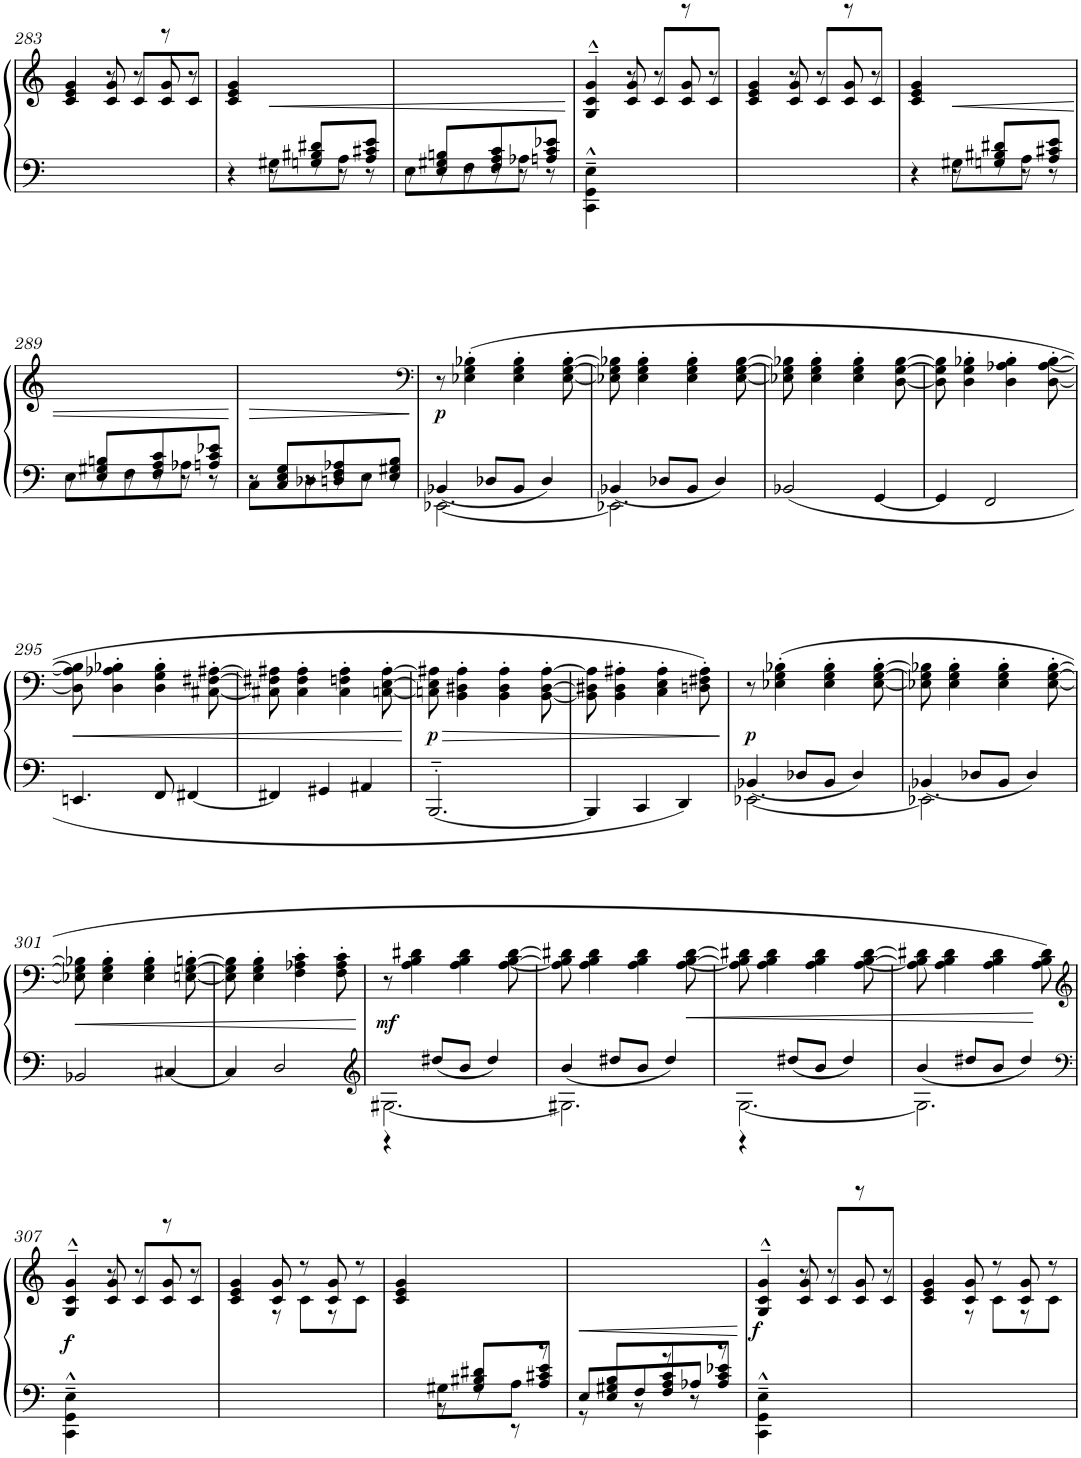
**kern	**kern	**dynam
*part1	*part1	*part1
*staff2	*staff1	*staff1/2
*I"Piano	*	*
*I'Pno.	*	*
!!LO:PB:g=z
*clefF4	*clefG2	*
*k[]	*k[]	*
*M6/8	*M6/8	*
=283	=283	=283
*	*^	*
4ryy	4c/ 4e/ 4g/	4.ryy	.
8r	8c/ 8g/	.	.
8ryy	8r	8c/L	.
8r	8c/ 8g/	8ryy	.
8ryy	8r	8c/J	.
*	*v	*v	*
=284	=284	=284
*^	*	*
4.ryy	4r	4c/ 4e/ 4g/	.
!	!	!	!LO:HP:b
.	8G#X\L	8r	<
8Gn/ 8B#X/ 8d#X/L	8r	8ryy	.
8ryy	8A\J	8r	.
8A/ 8c#X/ 8e/J	8r	8ryy	.
=285	=285	=285	=285
8ryy	8E\L	8r	.
8E/ 8G#X/ 8Bn/L	8r	8ryy	.
8ryy	8F\	8r	.
8F/ 8A/ 8c/	8r	8ryy	.
8ryy	8A-X\J	8r	.
8An/ 8c/ 8e-X/J	8r	8ryy	.
*v	*v	*	*
.	.	[
=286	=286	=286
*	*^	*
4CC\~^^ 4GG\~^^ 4E\~^^	4G/~>^^ 4c/~>^^ 4g/~>^^	4.ryy	.
8r	8c/ 8g/	.	.
8ryy	8r	8c/L	.
8r	8c/ 8g/	8ryy	.
8ryy	8r	8c/J	.
=287	=287	=287	=287
4ryy	4c/ 4e/ 4g/	4.ryy	.
8r	8c/ 8g/	.	.
8ryy	8r	8c/L	.
8r	8c/ 8g/	8ryy	.
8ryy	8r	8c/J	.
*	*v	*v	*
=288	=288	=288
*^	*	*
4.ryy	4r	4c/ 4e/ 4g/	.
!	!	!	!LO:HP:b
.	8G#X\L	8r	<
8Gn/ 8B#X/ 8d#X/L	8r	8ryy	.
8ryy	8A\J	8r	.
8A/ 8c#X/ 8e/J	8r	8ryy	.
!!LO:LB:g=z
=289	=289	=289	=289
8ryy	8E\L	8r	.
8E/ 8G#X/ 8Bn/L	8r	8ryy	.
8ryy	8F\	8r	.
8F/ 8A/ 8c/	8r	8ryy	.
8ryy	8A-X\J	8r	.
8An/ 8c/ 8e-X/J	8r	8ryy	.
*v	*v	*	*
.	.	[
=290	=290	=290
*^	*	*
!	!	!	!LO:HP:b
8ryy	8C\L	8r	>
8C/ 8E/ 8G/L	8r	8ryy	.
8ryy	8D-X\	8r	.
8Dn/ 8F/ 8A-X/	8r	8ryy	.
8ryy	8E\J	8r	.
8E/ 8G#X/ 8B/J	8r	8ryy	.
*v	*v	*	*
.	.	]
=291	=291	=291
*	*clefF4	*
*^	*	*
!	!	!	!LO:DY:b
[2.EE-X\	4BB-X/	8r	p
.	.	(4E-X\' 4G\' 4B-X\'	.
.	8D-X/L	.	.
.	8BB-/J	4E-\' 4G\' 4B-\'	.
.	4D-/	.	.
.	.	[8E-\' [8G\' [8B-\'	.
=292	=292	=292	=292
2.EE-X\]	4BB-X/	8E-X\] 8G\] 8B-X\]	.
.	.	4E-\' 4G\' 4B-\'	.
.	8D-X/L	.	.
.	8BB-/J	4E-\' 4G\' 4B-\'	.
.	4D-/	.	.
.	.	[8E-\ [8G\ [8B-\	.
*v	*v	*	*
=293	=293	=293
2BB-X/	8E-X\] 8G\] 8B-X\]	.
.	4E-\' 4G\' 4B-\'	.
.	4E-\' 4G\' 4B-\'	.
[4GG/	.	.
.	[8D\ [8G\ [8B-\	.
=294	=294	=294
4GG/]	8D\] 8G\] 8B-\]	.
.	4D\' 4G\' 4B-X\'	.
2FF/	.	.
.	4D\' 4A-X\' 4B-\'	.
.	[8D\' [8A-\' [8B-\'	.
!!LO:LB:g=z
=295	=295	=295
!	!	!LO:HP:b
4.EEn/	8D\] 8A-\] 8B-\]	<
.	4D\' 4A-X\' 4B-X\'	.
8FF/	4D\' 4G\' 4B-\'	.
[4FF#X/	.	.
.	[8C#X\' [8F#X\' [8A#X\'	.
=296	=296	=296
4FF#X/]	8C#X\] 8F#X\] 8A#X\]	.
.	4C#\' 4F#\' 4A#\'	.
4GG#X/	.	.
.	4C#\' 4Fn\' 4A#\'	.
4AA#X/	.	.
.	[8Cn\' [8E\' [8A#\'	.
.	.	[
=297	=297	=297
!	!	!LO:HP:b
!	!	!LO:DY:n=1:b
[2.BBB'>~>/	8Cn\] 8E\] 8A#X\]	> p
.	4BB\' 4D#X\' 4A#\'	.
.	4BB\' 4D#\' 4A#\'	.
.	[8BB\' [8D#\' [8A#\'	.
=298	=298	=298
4BBB/]	8BB\] 8D#X\] 8A#\]	.
.	4BB\' 4D#\' 4A#X\'	.
4CC/	.	.
.	4C\' 4E\' 4A#\'	.
4DD/	.	.
.	8Dn\' 8F#X\' 8A#\')	.
.	.	]
=299	=299	=299
*^	*	*
!	!	!	!LO:DY:b
[2.EE-X\	4BB-X/	8r	p
.	.	(4E-X\' 4G\' 4B-X\'	.
.	8D-X/L	.	.
.	8BB-/J	4E-\' 4G\' 4B-\'	.
.	4D-/	.	.
.	.	[8E-\' [8G\' [8B-\'	.
=300	=300	=300	=300
2.EE-X\]	4BB-X/	8E-X\] 8G\] 8B-X\]	.
.	.	4E-\' 4G\' 4B-\'	.
.	8D-X/L	.	.
.	8BB-/J	4E-\' 4G\' 4B-\'	.
.	4D-/	.	.
.	.	[8E-\' [8G\' [8B-\'	.
*v	*v	*	*
!!LO:LB:g=z
=301	=301	=301
!	!	!LO:HP:b
2BB-X/	8E-X\] 8G\] 8B-X\]	<
.	4E-\' 4G\' 4B-\'	.
.	4E-\' 4G\' 4B-\'	.
[4C#X/	.	.
.	[8En\' [8G\' [8Bn\'	.
=302	=302	=302
4C#/]	8E\] 8G\] 8B\]	.
.	4E\' 4G\' 4B\'	.
2D/	.	.
.	4F\' 4A-X\' 4c\'	.
.	8F\' 8A-\' 8c\'	.
.	.	[
=303	=303	=303
*clefG2	*	*
*^	*	*
!	!	!	!LO:DY:b
[2.G#X\	4r	8r	mf
.	.	4A\ 4B\ 4d#X\	.
.	8dd#X/L	.	.
.	8b/J	4A\ 4B\ 4d#\	.
.	4dd#/	.	.
.	.	[8A\ [8B\ [8d#\	.
=304	=304	=304	=304
2.G#X\]	4b/	8A\] 8B\] 8d#X\]	.
.	.	4A\ 4B\ 4d#\	.
.	8dd#X/L	.	.
.	8b/J	4A\ 4B\ 4d#\	.
.	4dd#/	.	.
!	!	!	!LO:HP:b
.	.	[8A\ [8B\ [8d#\	<
=305	=305	=305	=305
[2.G\	4r	8A\] 8B\] 8d#X\]	.
.	.	4A\ 4B\ 4d#\	.
.	8dd#X/L	.	.
.	8b/J	4A\ 4B\ 4d#\	.
.	4dd#/	.	.
.	.	[8A\ [8B\ [8d#\	.
=306	=306	=306	=306
2.G\]	4b/	8A\] 8B\] 8d#X\]	.
.	.	4A\ 4B\ 4d#\	.
.	8dd#X/L	.	.
.	8b/J	4A\ 4B\ 4d#\	.
.	4dd#/	.	.
.	.	8A\ 8B\ 8d#\)	[
!!LO:LB:g=z
=307	=307	=307	=307
*clefF4	*	*clefG2	*
*	*	*^	*
!	!	!	!	!LO:DY:b
4CC\~>^^ 4GG\~>^^ 4E\~>^^	4ryy	4G/~>^^ 4c/~>^^ 4g/~>^^	4.ryy	f
8r	8ryy	8c/ 8g/	.	.
8ryy	4ryy	8r	8c/L	.
8r	.	8c/ 8g/	8ryy	.
8ryy	8ryy	8r	8c/J	.
*v	*v	*	*	*
=308	=308	=308	=308
2.ryy	4c/ 4e/ 4g/	4ryy	.
.	8c/ 8g/	8r	.
.	8r	8c\L	.
.	8c/ 8g/	8r	.
.	8r	8c\J	.
*	*v	*v	*
=309	=309	=309
*^	*	*
4ryy	4ryy	4c/ 4e/ 4g/	.
8G#X\L	8r	2ryy	.
8r	8G#/ 8B#X/ 8d#X/L	.	.
8A\J	8r	.	.
8r	8A/ 8c#X/ 8e/J	.	.
=310	=310	=310	=310
!	!	!	!LO:HP:b
8E/L	8r	2.ryy	<
8r	8E/ 8G#X/ 8B/L	.	.
8F/	8r	.	.
8r	8F/ 8A/ 8c/	.	.
8A-X/J	8r	.	.
8r	8A-/ 8c/ 8e-X/J	.	.
*v	*v	*	*
.	.	[
=311	=311	=311
*^	*^	*
!	!	!	!	!LO:DY:b
4CC\~>^^ 4GG\~>^^ 4E\~>^^	4ryy	4G/~>^^ 4c/~>^^ 4g/~>^^	4.ryy	f
8r	8ryy	8c/ 8g/	.	.
8ryy	4ryy	8r	8c/L	.
8r	.	8c/ 8g/	8ryy	.
8ryy	8ryy	8r	8c/J	.
*v	*v	*	*	*
=312	=312	=312	=312
2.ryy	4c/ 4e/ 4g/	4ryy	.
.	8c/ 8g/	8r	.
.	8r	8c\L	.
.	8c/ 8g/	8r	.
.	8r	8c\J	.
*	*v	*v	*
=	=	=
*-	*-	*-
